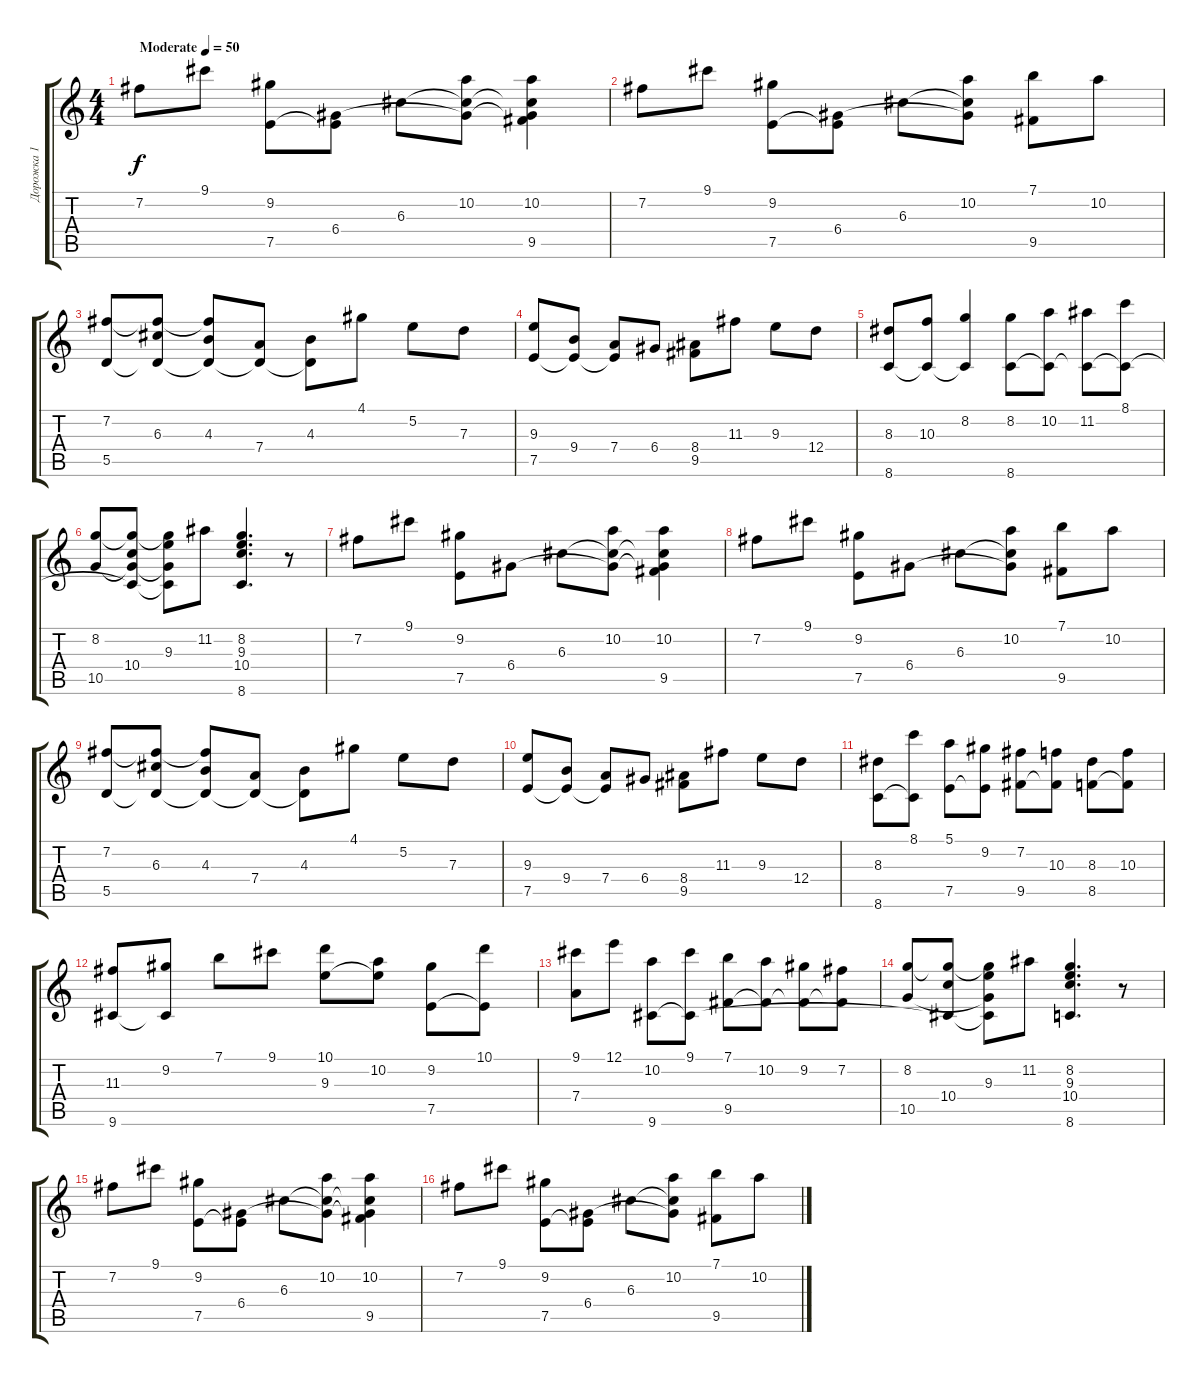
\track ("Дорожка 1" "Дорожка 1") {instrument acousticbass}
\staff {score tabs}
\tuning (E4 B3 G3 D3 A2 E2) {hide}
\ts (4 4)
\tempo (50 "Moderate")
\clef g2
\ks c
7.2.8{dy f instrument acousticbass} 9.1.8 (9.2 7.5).8 (6.4 7.5{t}).8 6.3.8 (10.2 6.3{t} 6.4{t}).8 (10.2 6.3{t} 6.4{t} 9.5).4 |
7.2.8 9.1.8 (9.2 7.5).8 (6.4 7.5{t}).8 6.3.8 (10.2 6.3{t} 6.4{t}).8 (7.1 9.5).8 10.2.8 |
(7.2 5.5).8 (7.2{t} 6.3 5.5{t}).8 (7.2{t} 4.3 5.5{t}).8 (7.4 5.5{t}).8 (4.3 5.5{t}).8 4.1.8 5.2.8 7.3.8 |
(9.3 7.5).8 (9.4 7.5{t}).8 (7.4 7.5{t}).8 6.4.8 (8.4 9.5).8 11.3.8 9.3.8 12.4.8 |
(8.3 8.6).8 (10.3 8.6{t}).8 (8.2 8.6{t}).4 (8.2 8.6).8 (10.2 8.6{t}).8 (11.2 8.6{t}).8 (8.1 8.6{t}).8 |
(8.2 10.5).8 (8.2{t} 10.4 10.5{t} 8.6{t}).8 (8.2{t} 9.3 10.5{t} 8.6{t}).8 11.2.8 (8.2 9.3 10.4 8.6).4{d} r.8 |
7.2.8 9.1.8 (9.2 7.5).8 6.4.8 6.3.8 (10.2 6.3{t} 6.4{t}).8 (10.2 6.3{t} 6.4{t} 9.5).4 |
7.2.8 9.1.8 (9.2 7.5).8 6.4.8 6.3.8 (10.2 6.3{t} 6.4{t}).8 (7.1 9.5).8 10.2.8 |
(7.2 5.5).8 (7.2{t} 6.3 5.5{t}).8 (7.2{t} 4.3 5.5{t}).8 (7.4 5.5{t}).8 (4.3 5.5{t}).8 4.1.8 5.2.8 7.3.8 |
(9.3 7.5).8 (9.4 7.5{t}).8 (7.4 7.5{t}).8 6.4.8 (8.4 9.5).8 11.3.8 9.3.8 12.4.8 |
(8.3 8.6).8 (8.1 8.6{t}).8 (5.1 7.5).8 (9.2 7.5{t}).8 (7.2 9.5).8 (10.3 9.5{t}).8 (8.3 8.5).8 (10.3 8.5{t}).8 |
(11.3 9.6).8 (9.2 9.6{t}).8 7.1.8 9.1.8 (10.1 9.3).8 (10.2 9.3{t}).8 (9.2 7.5).8 (10.1 7.5{t}).8 |
(9.1 7.4).8 12.1.8 (10.2 9.6).8 (9.1 9.6{t}).8 (7.1 9.5).8 (10.2 9.5{t}).8 (9.2 9.5{t}).8 (7.2 9.5{t}).8 |
(8.2 10.5).8 (8.2{t} 10.4 9.6{t}).8 (8.2{t} 9.3 10.5{t} 9.6{t}).8 11.2.8 (8.2 9.3 10.4 8.6).4{d} r.8 |
7.2.8 9.1.8 (9.2 7.5).8 (6.4 7.5{t}).8 6.3.8 (10.2 6.3{t} 6.4{t}).8 (10.2 6.3{t} 6.4{t} 9.5).4 |
7.2.8 9.1.8 (9.2 7.5).8 (6.4 7.5{t}).8 6.3.8 (10.2 6.3{t} 6.4{t}).8 (7.1 9.5).8 10.2.8
